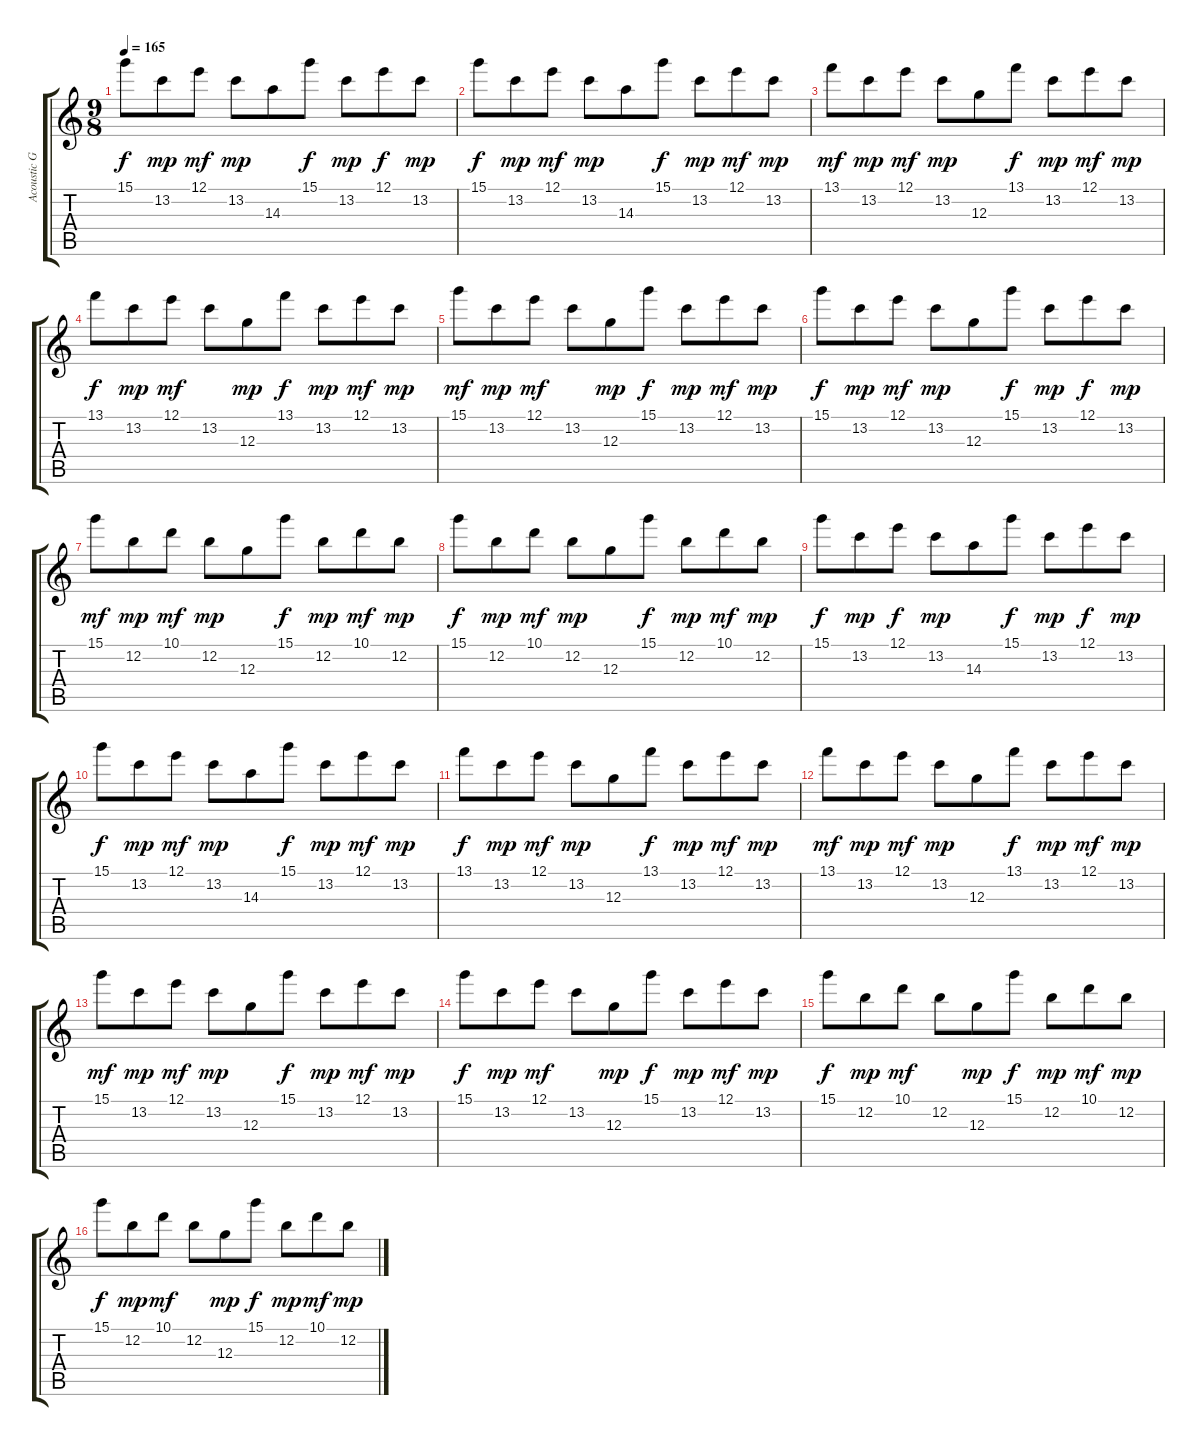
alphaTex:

\track ("Acoustic Guitar" "Acoustic G") {instrument acousticguitarsteel}
\staff {score tabs}
\tuning (E4 B3 G3 D3 A2 E2) {hide}
\ts (9 8)
\tempo 165
\clef g2
\ks c
15.1.8{dy f} 13.2.8{dy mp} 12.1.8{dy mf} 13.2.8{dy mp} 14.3.8 15.1.8{dy f} 13.2.8{dy mp} 12.1.8{dy f} 13.2.8{dy mp} |
15.1.8{dy f} 13.2.8{dy mp} 12.1.8{dy mf} 13.2.8{dy mp} 14.3.8 15.1.8{dy f} 13.2.8{dy mp} 12.1.8{dy mf} 13.2.8{dy mp} |
13.1.8{dy mf} 13.2.8{dy mp} 12.1.8{dy mf} 13.2.8{dy mp} 12.3.8 13.1.8{dy f} 13.2.8{dy mp} 12.1.8{dy mf} 13.2.8{dy mp} |
13.1.8{dy f} 13.2.8{dy mp} 12.1.8{dy mf} 13.2.8 12.3.8{dy mp} 13.1.8{dy f} 13.2.8{dy mp} 12.1.8{dy mf} 13.2.8{dy mp} |
15.1.8{dy mf} 13.2.8{dy mp} 12.1.8{dy mf} 13.2.8 12.3.8{dy mp} 15.1.8{dy f} 13.2.8{dy mp} 12.1.8{dy mf} 13.2.8{dy mp} |
15.1.8{dy f} 13.2.8{dy mp} 12.1.8{dy mf} 13.2.8{dy mp} 12.3.8 15.1.8{dy f} 13.2.8{dy mp} 12.1.8{dy f} 13.2.8{dy mp} |
15.1.8{dy mf} 12.2.8{dy mp} 10.1.8{dy mf} 12.2.8{dy mp} 12.3.8 15.1.8{dy f} 12.2.8{dy mp} 10.1.8{dy mf} 12.2.8{dy mp} |
15.1.8{dy f} 12.2.8{dy mp} 10.1.8{dy mf} 12.2.8{dy mp} 12.3.8 15.1.8{dy f} 12.2.8{dy mp} 10.1.8{dy mf} 12.2.8{dy mp} |
15.1.8{dy f} 13.2.8{dy mp} 12.1.8{dy f} 13.2.8{dy mp} 14.3.8 15.1.8{dy f} 13.2.8{dy mp} 12.1.8{dy f} 13.2.8{dy mp} |
15.1.8{dy f} 13.2.8{dy mp} 12.1.8{dy mf} 13.2.8{dy mp} 14.3.8 15.1.8{dy f} 13.2.8{dy mp} 12.1.8{dy mf} 13.2.8{dy mp} |
13.1.8{dy f} 13.2.8{dy mp} 12.1.8{dy mf} 13.2.8{dy mp} 12.3.8 13.1.8{dy f} 13.2.8{dy mp} 12.1.8{dy mf} 13.2.8{dy mp} |
13.1.8{dy mf} 13.2.8{dy mp} 12.1.8{dy mf} 13.2.8{dy mp} 12.3.8 13.1.8{dy f} 13.2.8{dy mp} 12.1.8{dy mf} 13.2.8{dy mp} |
15.1.8{dy mf} 13.2.8{dy mp} 12.1.8{dy mf} 13.2.8{dy mp} 12.3.8 15.1.8{dy f} 13.2.8{dy mp} 12.1.8{dy mf} 13.2.8{dy mp} |
15.1.8{dy f} 13.2.8{dy mp} 12.1.8{dy mf} 13.2.8 12.3.8{dy mp} 15.1.8{dy f} 13.2.8{dy mp} 12.1.8{dy mf} 13.2.8{dy mp} |
15.1.8{dy f} 12.2.8{dy mp} 10.1.8{dy mf} 12.2.8 12.3.8{dy mp} 15.1.8{dy f} 12.2.8{dy mp} 10.1.8{dy mf} 12.2.8{dy mp} |
15.1.8{dy f} 12.2.8{dy mp} 10.1.8{dy mf} 12.2.8 12.3.8{dy mp} 15.1.8{dy f} 12.2.8{dy mp} 10.1.8{dy mf} 12.2.8{dy mp}
